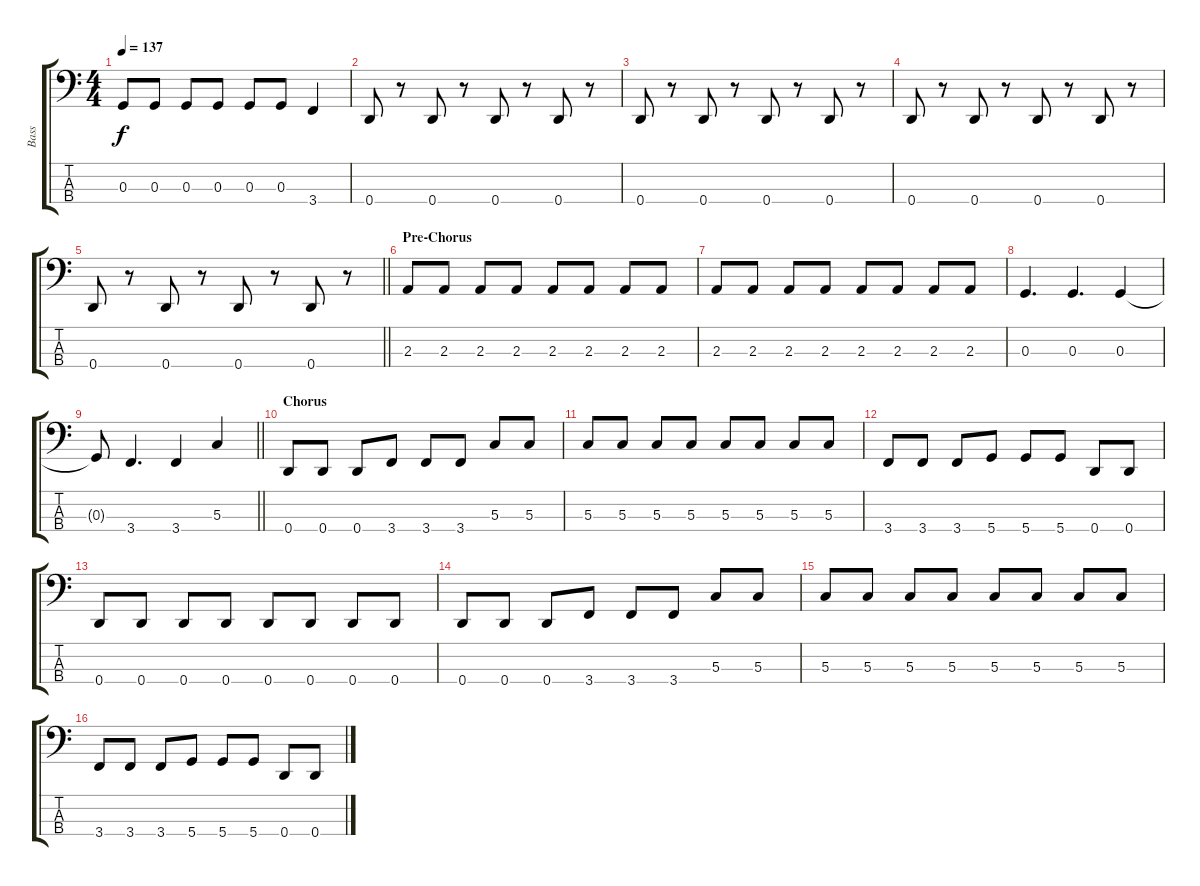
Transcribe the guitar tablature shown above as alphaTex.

\track ("Bass" "Bass") {instrument electricbasspick}
\staff {score tabs}
\tuning (F2 C2 G1 D1) {hide}
\ts (4 4)
\tempo 137
\clef f4
\ks c
0.3.8{dy f} 0.3.8 0.3.8 0.3.8 0.3.8 0.3.8 3.4.4 |
0.4.8 r.8 0.4.8 r.8 0.4.8 r.8 0.4.8 r.8 |
0.4.8 r.8 0.4.8 r.8 0.4.8 r.8 0.4.8 r.8 |
0.4.8 r.8 0.4.8 r.8 0.4.8 r.8 0.4.8 r.8 |
\barLineRight lightlight
0.4.8 r.8 0.4.8 r.8 0.4.8 r.8 0.4.8 r.8 |
\section ("" "Pre-Chorus")
2.3.8 2.3.8 2.3.8 2.3.8 2.3.8 2.3.8 2.3.8 2.3.8 |
2.3.8 2.3.8 2.3.8 2.3.8 2.3.8 2.3.8 2.3.8 2.3.8 |
0.3.4{d} 0.3.4{d} 0.3.4 |
\barLineRight lightlight
0.3{t}.8 3.4.4{d} 3.4.4 5.3.4 |
\section ("" "Chorus")
0.4.8 0.4.8 0.4.8 3.4.8 3.4.8 3.4.8 5.3.8 5.3.8 |
5.3.8 5.3.8 5.3.8 5.3.8 5.3.8 5.3.8 5.3.8 5.3.8 |
3.4.8 3.4.8 3.4.8 5.4.8 5.4.8 5.4.8 0.4.8 0.4.8 |
0.4.8 0.4.8 0.4.8 0.4.8 0.4.8 0.4.8 0.4.8 0.4.8 |
0.4.8 0.4.8 0.4.8 3.4.8 3.4.8 3.4.8 5.3.8 5.3.8 |
5.3.8 5.3.8 5.3.8 5.3.8 5.3.8 5.3.8 5.3.8 5.3.8 |
3.4.8 3.4.8 3.4.8 5.4.8 5.4.8 5.4.8 0.4.8 0.4.8
